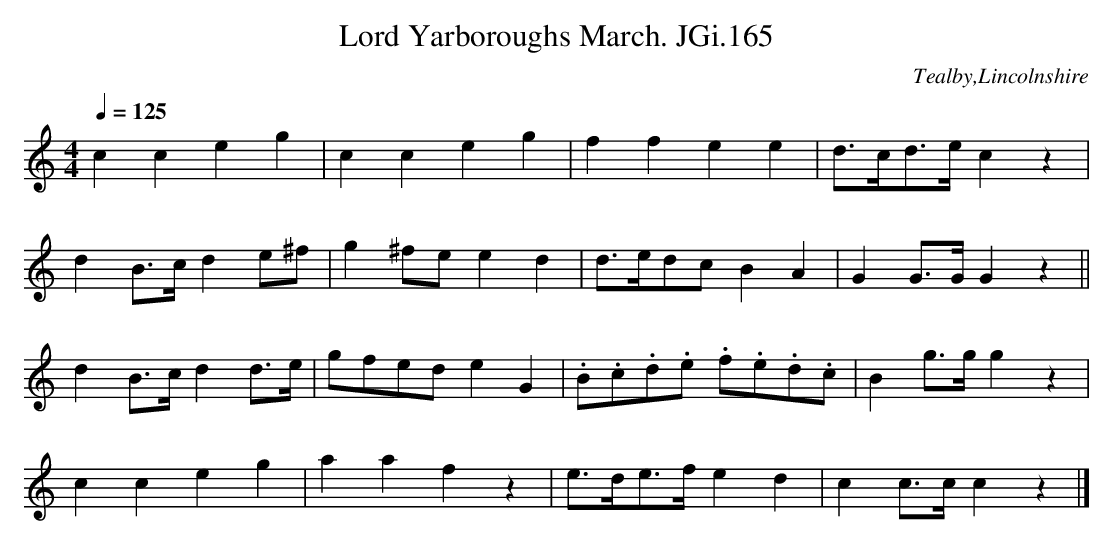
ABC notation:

X:1
T:Lord Yarboroughs March. JGi.165
L:1/8
M:4/4
O:Tealby,Lincolnshire
Q:1/4=125
K:C
c2c2e2g2|c2c2e2g2|f2f2e2e2|d>cd>ec2z2|
d2B>cd2e^f|g2^fee2d2|d>edcB2A2|G2G>GG2z2||
d2B>cd2d>e|gfede2G2|.B.c.d.e .f.e.d.c|B2g>gg2z2|
c2c2e2g2|a2a2f2z2|e>de>fe2d2|c2c>cc2z2|]
